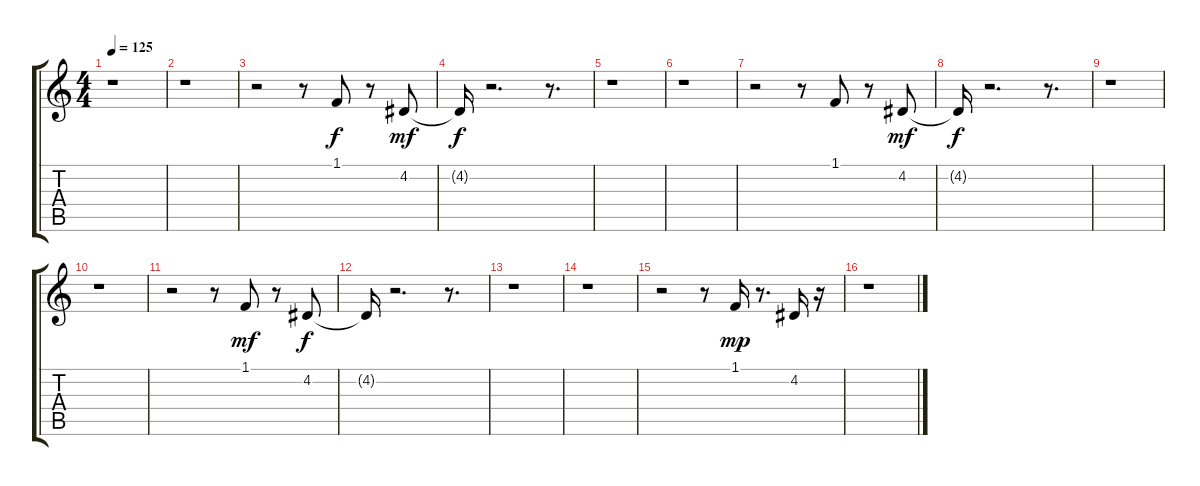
\track "" {instrument fx5brightness}
\staff {score tabs}
\tuning (E4 B3 G3 D3 A2 E2) {hide}
\ts (4 4)
\tempo 125
\clef g2
\ks c
r.1{dy f} |
r.1 |
r.2 r.8 1.1.8 r.8 4.2.8{dy mf} |
4.2{t}.16{dy f} r.2{d} r.8{d} |
r.1 |
r.1 |
r.2 r.8 1.1.8 r.8 4.2.8{dy mf} |
4.2{t}.16{dy f} r.2{d} r.8{d} |
r.1 |
r.1 |
r.2 r.8 1.1.8{dy mf} r.8 4.2.8{dy f} |
4.2{t}.16 r.2{d} r.8{d} |
r.1 |
r.1 |
r.2 r.8 1.1.16{dy mp} r.8{d} 4.2.16 r.16 |
r.1
